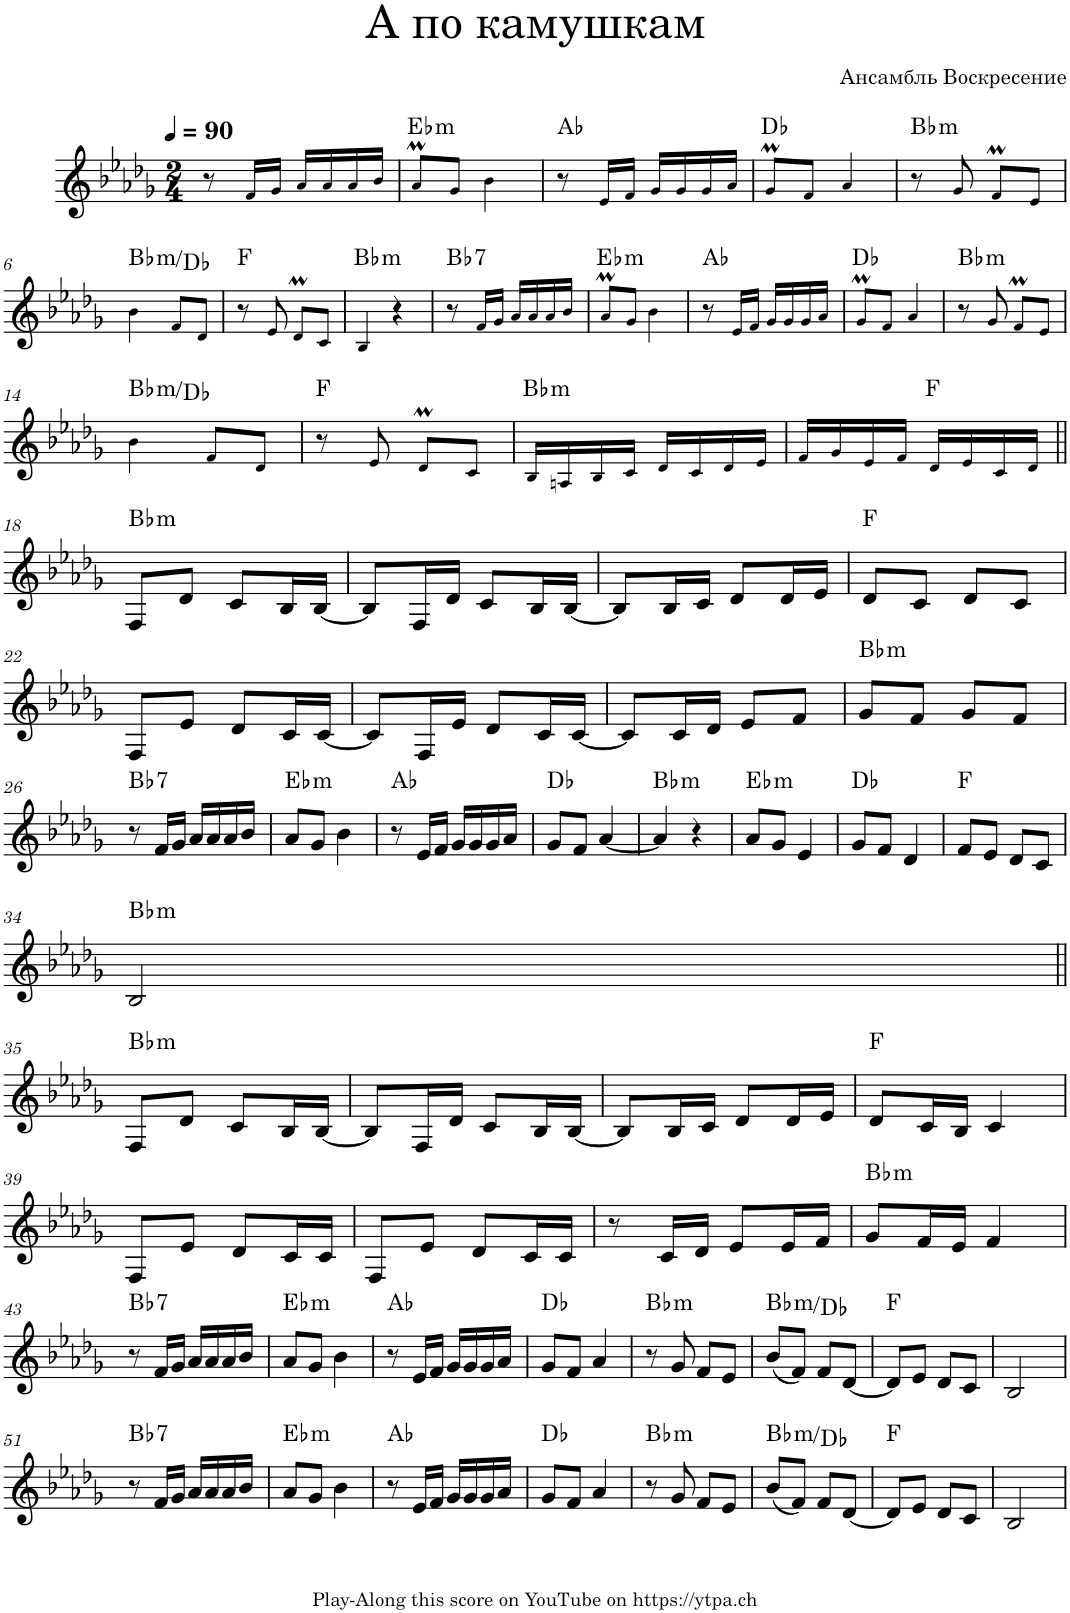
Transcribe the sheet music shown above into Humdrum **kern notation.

**kern	**harte
*part1	*part1
*staff1	*
*I"Piano	*
*I'Pno.	*
*clefG2	*
*k[b-e-a-d-g-]	*
*M2/4	*
*MM90	*
=1	=1
8r	.
16f!/LL	.
16g-!/JJ	.
16a-!/LL	.
16a-!/	.
16a-!/	.
16b-!/JJ	.
=2	=2
!	!LO:H:kt=m
8a-M!/L	Eb:min
8g-!/J	.
4b-!\	.
=3	=3
8r	Ab:maj
16e-!/LL	.
16f!/JJ	.
16g-!/LL	.
16g-!/	.
16g-!/	.
16a-!/JJ	.
=4	=4
8g-M!/L	Db:maj
8f!/J	.
4a-!/	.
=5	=5
!	!LO:H:kt=m
8r	Bb:min
8g-!/	.
8fm!/L	.
8e-!/J	.
!!LO:LB:g=z
=6	=6
!	!LO:H:kt=m
4b-!\	Bb:min/b3
8f!/L	.
8d-!/J	.
=7	=7
8r	F:maj
8e-!/	.
8d-M!/L	.
8c!/J	.
=8	=8
!	!LO:H:kt=m
4B-!/	Bb:min
4r	.
=9	=9
!	!LO:H:kt=7
8r	Bb:7
16f!/LL	.
16g-!/JJ	.
16a-!/LL	.
16a-!/	.
16a-!/	.
16b-!/JJ	.
=10	=10
!	!LO:H:kt=m
8a-M!/L	Eb:min
8g-!/J	.
4b-!\	.
=11	=11
8r	Ab:maj
16e-!/LL	.
16f!/JJ	.
16g-!/LL	.
16g-!/	.
16g-!/	.
16a-!/JJ	.
=12	=12
8g-M!/L	Db:maj
8f!/J	.
4a-!/	.
=13	=13
!	!LO:H:kt=m
8r	Bb:min
8g-!/	.
8fm!/L	.
8e-!/J	.
!!LO:LB:g=z
=14	=14
!	!LO:H:kt=m
4b-!\	Bb:min/b3
8f!/L	.
8d-!/J	.
=15	=15
8r	F:maj
8e-!/	.
8d-M!/L	.
8c!/J	.
=16	=16
!	!LO:H:kt=m
16B-!/LL	Bb:min
16An!/	.
16B-!/	.
16c!/JJ	.
16d-!/LL	.
16c!/	.
16d-!/	.
16e-!/JJ	.
=17	=17
16f!/LL	.
16g-!/	.
16e-!/	.
16f!/JJ	.
16d-!/LL	F:maj
16e-!/	.
16c!/	.
16d-!/JJ	.
!!LO:LB:g=z
=18||	=18||
!	!LO:H:kt=m
8F/L	Bb:min
8d-/J	.
8c/L	.
16B-/L	.
[16B-/JJ	.
=19	=19
8B-/L]	.
16F/L	.
16d-/JJ	.
8c/L	.
16B-/L	.
[16B-/JJ	.
=20	=20
8B-/L]	.
16B-/L	.
16c/JJ	.
8d-/L	.
16d-/L	.
16e-/JJ	.
=21	=21
8d-/L	F:maj
8c/J	.
8d-/L	.
8c/J	.
!!LO:LB:g=z
=22	=22
8F/L	.
8e-/J	.
8d-/L	.
16c/L	.
[16c/JJ	.
=23	=23
8c/L]	.
16F/L	.
16e-/JJ	.
8d-/L	.
16c/L	.
[16c/JJ	.
=24	=24
8c/L]	.
16c/L	.
16d-/JJ	.
8e-/L	.
8f/J	.
=25	=25
!	!LO:H:kt=m
8g-/L	Bb:min
8f/J	.
8g-/L	.
8f/J	.
!!LO:LB:g=z
=26	=26
!	!LO:H:kt=7
8r	Bb:7
16f/LL	.
16g-/JJ	.
16a-/LL	.
16a-/	.
16a-/	.
16b-/JJ	.
=27	=27
!	!LO:H:kt=m
8a-/L	Eb:min
8g-/J	.
4b-\	.
=28	=28
8r	Ab:maj
16e-/LL	.
16f/JJ	.
16g-/LL	.
16g-/	.
16g-/	.
16a-/JJ	.
=29	=29
8g-/L	Db:maj
8f/J	.
[4a-/	.
=30	=30
!	!LO:H:kt=m
4a-/]	Bb:min
4r	.
=31	=31
!	!LO:H:kt=m
8a-/L	Eb:min
8g-/J	.
4e-/	.
=32	=32
8g-/L	Db:maj
8f/J	.
4d-/	.
=33	=33
8f/L	F:maj
8e-/J	.
8d-/L	.
8c/J	.
!!LO:LB:g=z
=34	=34
!	!LO:H:kt=m
2B-/	Bb:min
!!LO:LB:g=z
=35||	=35||
!	!LO:H:kt=m
8F/L	Bb:min
8d-/J	.
8c/L	.
16B-/L	.
[16B-/JJ	.
=36	=36
8B-/L]	.
16F/L	.
16d-/JJ	.
8c/L	.
16B-/L	.
[16B-/JJ	.
=37	=37
8B-/L]	.
16B-/L	.
16c/JJ	.
8d-/L	.
16d-/L	.
16e-/JJ	.
=38	=38
8d-/L	F:maj
16c/L	.
16B-/JJ	.
4c/	.
!!LO:LB:g=z
=39	=39
8F/L	.
8e-/J	.
8d-/L	.
16c/L	.
16c/JJ	.
=40	=40
8F/L	.
8e-/J	.
8d-/L	.
16c/L	.
16c/JJ	.
=41	=41
8r	.
16c/LL	.
16d-/JJ	.
8e-/L	.
16e-/L	.
16f/JJ	.
=42	=42
!	!LO:H:kt=m
8g-/L	Bb:min
16f/L	.
16e-/JJ	.
4f/	.
!!LO:LB:g=z
=43	=43
!	!LO:H:kt=7
8r	Bb:7
16f/LL	.
16g-/JJ	.
16a-/LL	.
16a-/	.
16a-/	.
16b-/JJ	.
=44	=44
!	!LO:H:kt=m
8a-/L	Eb:min
8g-/J	.
4b-\	.
=45	=45
8r	Ab:maj
16e-/LL	.
16f/JJ	.
16g-/LL	.
16g-/	.
16g-/	.
16a-/JJ	.
=46	=46
8g-/L	Db:maj
8f/J	.
4a-/	.
=47	=47
!	!LO:H:kt=m
8r	Bb:min
8g-/	.
8f/L	.
8e-/J	.
=48	=48
!	!LO:H:kt=m
(8b-/L	Bb:min/b3
8f/J)	.
8f/L	.
[8d-/J	.
=49	=49
8d-/L]	F:maj
8e-/J	.
8d-/L	.
8c/J	.
=50	=50
2B-/	.
!!LO:LB:g=z
=51	=51
!	!LO:H:kt=7
8r	Bb:7
16f/LL	.
16g-/JJ	.
16a-/LL	.
16a-/	.
16a-/	.
16b-/JJ	.
=52	=52
!	!LO:H:kt=m
8a-/L	Eb:min
8g-/J	.
4b-\	.
=53	=53
8r	Ab:maj
16e-/LL	.
16f/JJ	.
16g-/LL	.
16g-/	.
16g-/	.
16a-/JJ	.
=54	=54
8g-/L	Db:maj
8f/J	.
4a-/	.
=55	=55
!	!LO:H:kt=m
8r	Bb:min
8g-/	.
8f/L	.
8e-/J	.
=56	=56
!	!LO:H:kt=m
(8b-/L	Bb:min/b3
8f/J)	.
8f/L	.
[8d-/J	.
=57	=57
8d-/L]	F:maj
8e-/J	.
8d-/L	.
8c/J	.
=58	=58
2B-/	.
=	=
*-	*-
